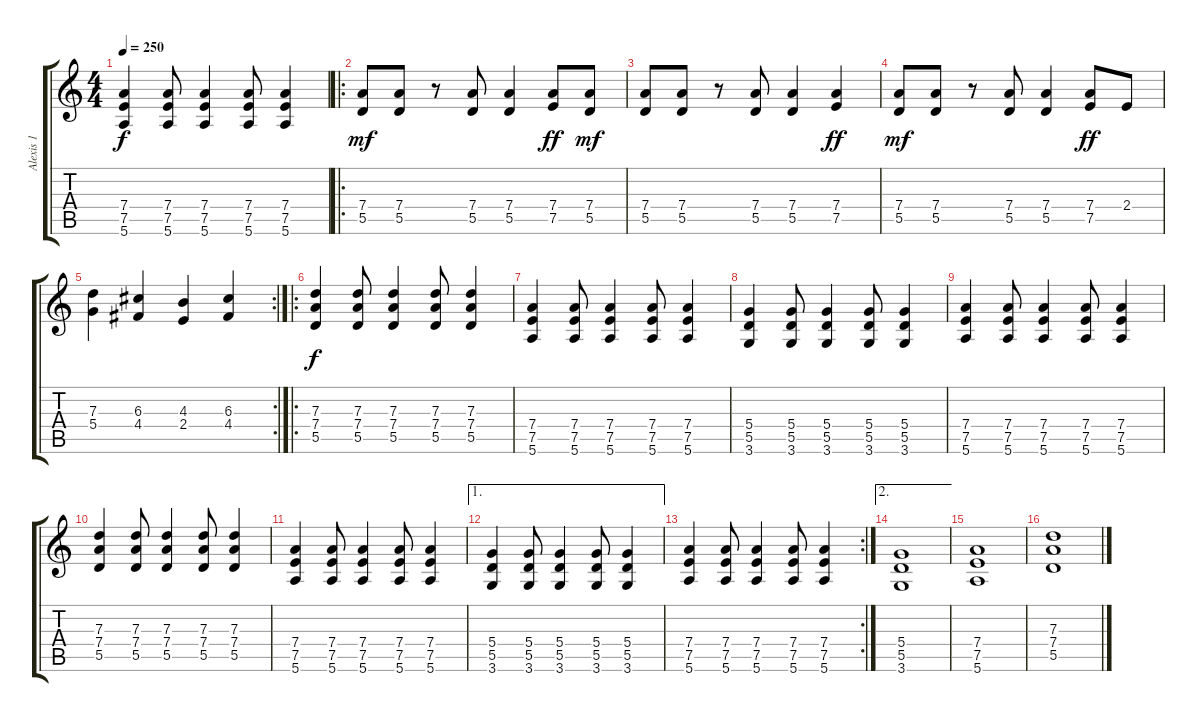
\track ("Alexis 1" "Alexis 1") {instrument distortionguitar}
\staff {score tabs}
\tuning (E4 B3 G3 D3 A2 E2) {hide}
\ts (4 4)
\tempo 250
\clef g2
\ks c
(7.4 7.5 5.6).4{dy f} (7.4 7.5 5.6).8 (7.4 7.5 5.6).4 (7.4 7.5 5.6).8 (7.4 7.5 5.6).4 |
\ro
(7.4 5.5).8{dy mf} (7.4 5.5).8 r.8 (7.4 5.5).8 (7.4 5.5).4 (7.4 7.5).8{dy ff} (7.4 5.5).8{dy mf} |
(7.4 5.5).8 (7.4 5.5).8 r.8 (7.4 5.5).8 (7.4 5.5).4 (7.4 7.5).4{dy ff} |
(7.4 5.5).8{dy mf} (7.4 5.5).8 r.8 (7.4 5.5).8 (7.4 5.5).4 (7.4 7.5).8{dy ff} 2.4.8 |
\rc 2
(7.3 5.4).4 (6.3 4.4).4 (4.3 2.4).4 (6.3 4.4).4 |
\ro
(7.3 7.4 5.5).4{dy f} (7.3 7.4 5.5).8 (7.3 7.4 5.5).4 (7.3 7.4 5.5).8 (7.3 7.4 5.5).4 |
(7.4 7.5 5.6).4 (7.4 7.5 5.6).8 (7.4 7.5 5.6).4 (7.4 7.5 5.6).8 (7.4 7.5 5.6).4 |
(5.4 5.5 3.6).4 (5.4 5.5 3.6).8 (5.4 5.5 3.6).4 (5.4 5.5 3.6).8 (5.4 5.5 3.6).4 |
(7.4 7.5 5.6).4 (7.4 7.5 5.6).8 (7.4 7.5 5.6).4 (7.4 7.5 5.6).8 (7.4 7.5 5.6).4 |
(7.3 7.4 5.5).4 (7.3 7.4 5.5).8 (7.3 7.4 5.5).4 (7.3 7.4 5.5).8 (7.3 7.4 5.5).4 |
(7.4 7.5 5.6).4 (7.4 7.5 5.6).8 (7.4 7.5 5.6).4 (7.4 7.5 5.6).8 (7.4 7.5 5.6).4 |
\ae 1
(5.4 5.5 3.6).4 (5.4 5.5 3.6).8 (5.4 5.5 3.6).4 (5.4 5.5 3.6).8 (5.4 5.5 3.6).4 |
\rc 2
(7.4 7.5 5.6).4 (7.4 7.5 5.6).8 (7.4 7.5 5.6).4 (7.4 7.5 5.6).8 (7.4 7.5 5.6).4 |
\ae 2
(5.4 5.5 3.6).1 |
(7.4 7.5 5.6).1 |
(7.3 7.4 5.5).1
